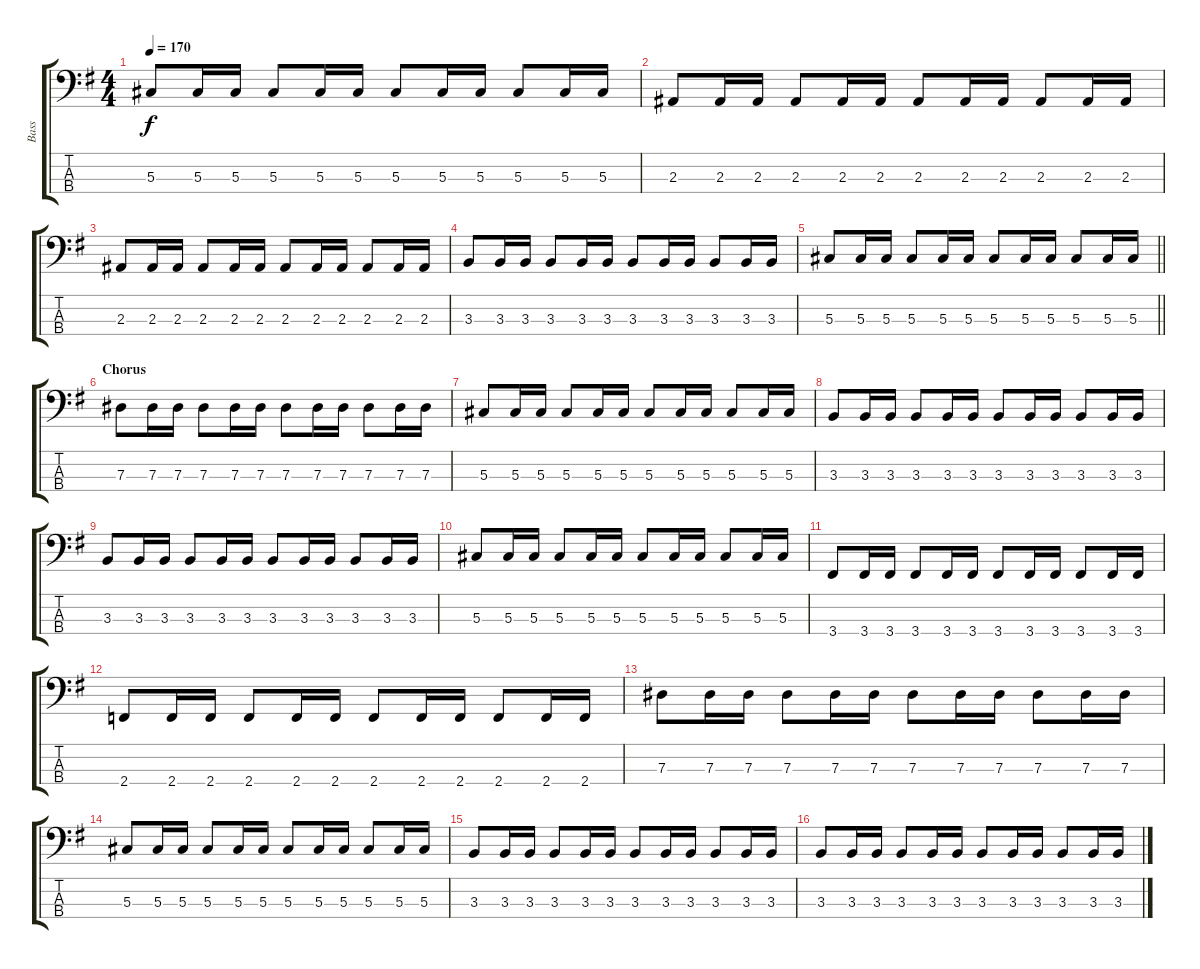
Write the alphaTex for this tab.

\track ("Bass" "Bass") {instrument electricbassfinger}
\staff {score tabs}
\tuning (Gb2 Db2 Ab1 Eb1) {hide}
\ts (4 4)
\tempo 170
\clef f4
\ks g
5.3.8{dy f} 5.3.16 5.3.16 5.3.8 5.3.16 5.3.16 5.3.8 5.3.16 5.3.16 5.3.8 5.3.16 5.3.16 |
2.3.8 2.3.16 2.3.16 2.3.8 2.3.16 2.3.16 2.3.8 2.3.16 2.3.16 2.3.8 2.3.16 2.3.16 |
2.3.8 2.3.16 2.3.16 2.3.8 2.3.16 2.3.16 2.3.8 2.3.16 2.3.16 2.3.8 2.3.16 2.3.16 |
3.3.8 3.3.16 3.3.16 3.3.8 3.3.16 3.3.16 3.3.8 3.3.16 3.3.16 3.3.8 3.3.16 3.3.16 |
\barLineRight lightlight
5.3.8 5.3.16 5.3.16 5.3.8 5.3.16 5.3.16 5.3.8 5.3.16 5.3.16 5.3.8 5.3.16 5.3.16 |
\section ("" "Chorus")
7.3.8 7.3.16 7.3.16 7.3.8 7.3.16 7.3.16 7.3.8 7.3.16 7.3.16 7.3.8 7.3.16 7.3.16 |
5.3.8 5.3.16 5.3.16 5.3.8 5.3.16 5.3.16 5.3.8 5.3.16 5.3.16 5.3.8 5.3.16 5.3.16 |
3.3.8 3.3.16 3.3.16 3.3.8 3.3.16 3.3.16 3.3.8 3.3.16 3.3.16 3.3.8 3.3.16 3.3.16 |
3.3.8 3.3.16 3.3.16 3.3.8 3.3.16 3.3.16 3.3.8 3.3.16 3.3.16 3.3.8 3.3.16 3.3.16 |
5.3.8 5.3.16 5.3.16 5.3.8 5.3.16 5.3.16 5.3.8 5.3.16 5.3.16 5.3.8 5.3.16 5.3.16 |
3.4.8 3.4.16 3.4.16 3.4.8 3.4.16 3.4.16 3.4.8 3.4.16 3.4.16 3.4.8 3.4.16 3.4.16 |
2.4.8 2.4.16 2.4.16 2.4.8 2.4.16 2.4.16 2.4.8 2.4.16 2.4.16 2.4.8 2.4.16 2.4.16 |
7.3.8 7.3.16 7.3.16 7.3.8 7.3.16 7.3.16 7.3.8 7.3.16 7.3.16 7.3.8 7.3.16 7.3.16 |
5.3.8 5.3.16 5.3.16 5.3.8 5.3.16 5.3.16 5.3.8 5.3.16 5.3.16 5.3.8 5.3.16 5.3.16 |
3.3.8 3.3.16 3.3.16 3.3.8 3.3.16 3.3.16 3.3.8 3.3.16 3.3.16 3.3.8 3.3.16 3.3.16 |
3.3.8 3.3.16 3.3.16 3.3.8 3.3.16 3.3.16 3.3.8 3.3.16 3.3.16 3.3.8 3.3.16 3.3.16
